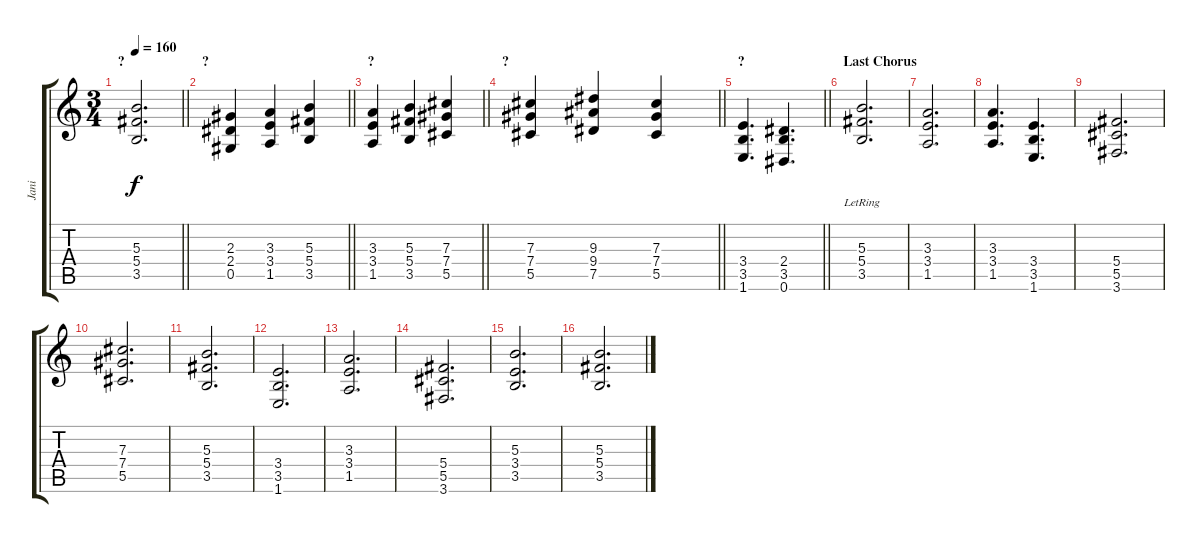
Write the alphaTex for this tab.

\track ("Jani" "Jani") {instrument acousticguitarsteel}
\staff {score tabs}
\tuning (Eb4 Bb3 Gb3 Db3 Ab2 Eb2) {hide}
\ts (3 4)
\section ("" "?")
\tempo 160
\clef g2
\barLineRight lightlight
\ks c
(5.3 5.4 3.5).2{d dy f} |
\section ("" "?")
\barLineRight lightlight
(2.3 2.4 0.5).4 (3.3 3.4 1.5).4 (5.3 5.4 3.5).4 |
\section ("" "?")
\barLineRight lightlight
(3.3 3.4 1.5).4 (5.3 5.4 3.5).4 (7.3 7.4 5.5).4 |
\section ("" "?")
\barLineRight lightlight
(7.3 7.4 5.5).4 (9.3 9.4 7.5).4 (7.3 7.4 5.5).4 |
\section ("" "?")
\barLineRight lightlight
(3.4 3.5 1.6).4{d} (2.4 3.5 0.6).4{d} |
\section ("" "Last Chorus")
(5.3{lr} 5.4{lr} 3.5{lr}).2{d} |
(3.3 3.4 1.5).2{d instrument overdrivenguitar} |
(3.3 3.4 1.5).4{d} (3.4 3.5 1.6).4{d} |
(5.4 5.5 3.6).2{d} |
(7.3 7.4 5.5).2{d} |
(5.3 5.4 3.5).2{d} |
(3.4 3.5 1.6).2{d} |
(3.3 3.4 1.5).2{d} |
(5.4 5.5 3.6).2{d} |
(5.3 3.4 3.5).2{d} |
(5.3 5.4 3.5).2{d}
